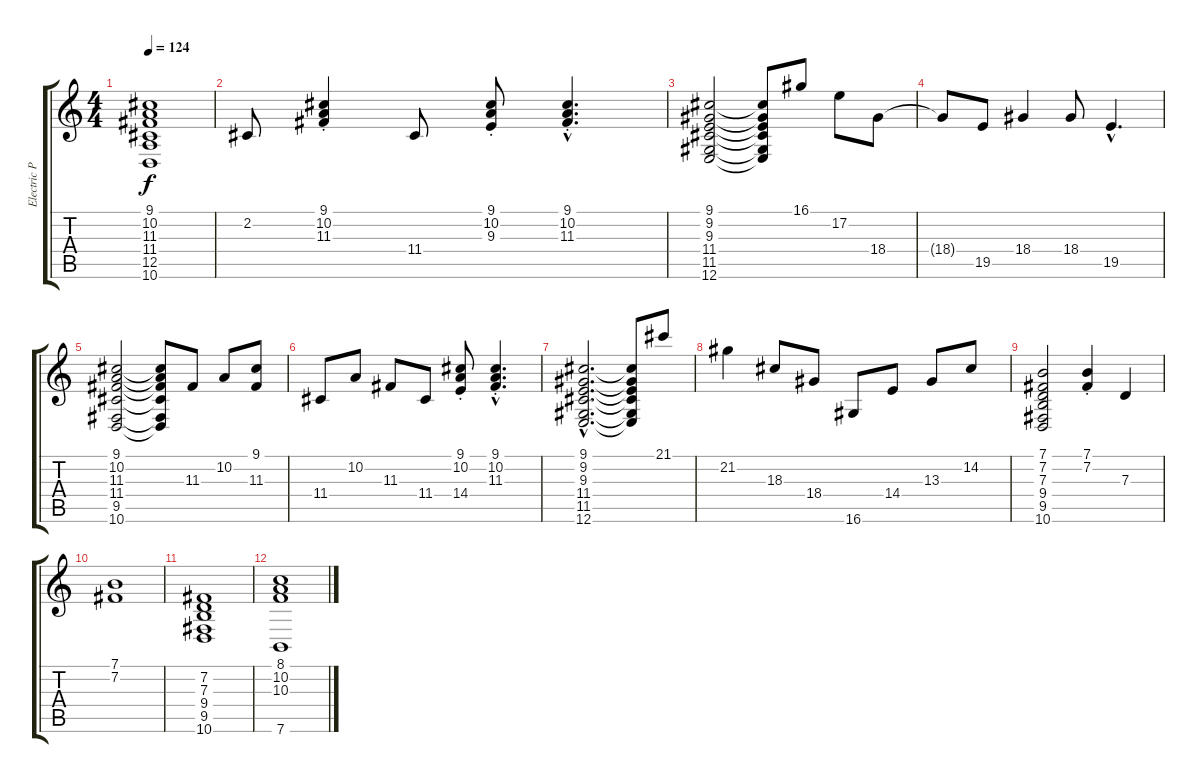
\track ("Electric Piano(Wright) " "Electric P") {instrument electricpiano1}
\staff {score tabs}
\tuning (E4 B3 G3 D3 A2 E2) {hide}
\ts (4 4)
\tempo 124
\clef g2
\ks c
(9.1 10.2 11.3 11.4 12.5 10.6).1{dy f} |
2.2.8 (9.1{st} 10.2{st} 11.3{st}).4 11.4.8 (9.1{st} 10.2{st} 9.3{st}).8 (9.1{hac st} 10.2{hac st} 11.3{hac st}).4{d} |
(9.1 9.2 9.3 11.4 11.5 12.6).2 (9.1{t} 9.2{t} 9.3{t} 11.4{t} 11.5{t} 12.6{t}).8 16.1.8 17.2.8 18.4.8 |
18.4{t}.8 19.5.8 18.4.4 18.4.8 19.5{hac}.4{d} |
(9.1 10.2 11.3 11.4 9.5 10.6).2 (9.1{t} 10.2{t} 11.3{t} 11.4{t} 9.5{t} 10.6{t}).8 11.3.8 10.2.8 (9.1 11.3).8 |
11.4.8 10.2.8 11.3.8 11.4.8 (9.1{st} 10.2{st} 14.4{st}).8 (9.1{hac st} 10.2{hac st} 11.3{hac st}).4{d} |
(9.1{hac} 9.2{hac} 9.3{hac} 11.4{hac} 11.5{hac} 12.6{hac}).2{d} (9.1{t} 9.2{t} 9.3{t} 11.4{t} 11.5{t} 12.6{t}).8 21.1.8 |
21.2.4 18.3.8 18.4.8 16.6.8 14.4.8 13.3.8 14.2.8 |
(7.1 7.2 7.3 9.4 9.5 10.6).2 (7.1{st} 7.2{st}).4 7.3.4 |
(7.1 7.2).1 |
(7.2 7.3 9.4 9.5 10.6).1 |
(8.1 10.2 10.3 7.6).1
